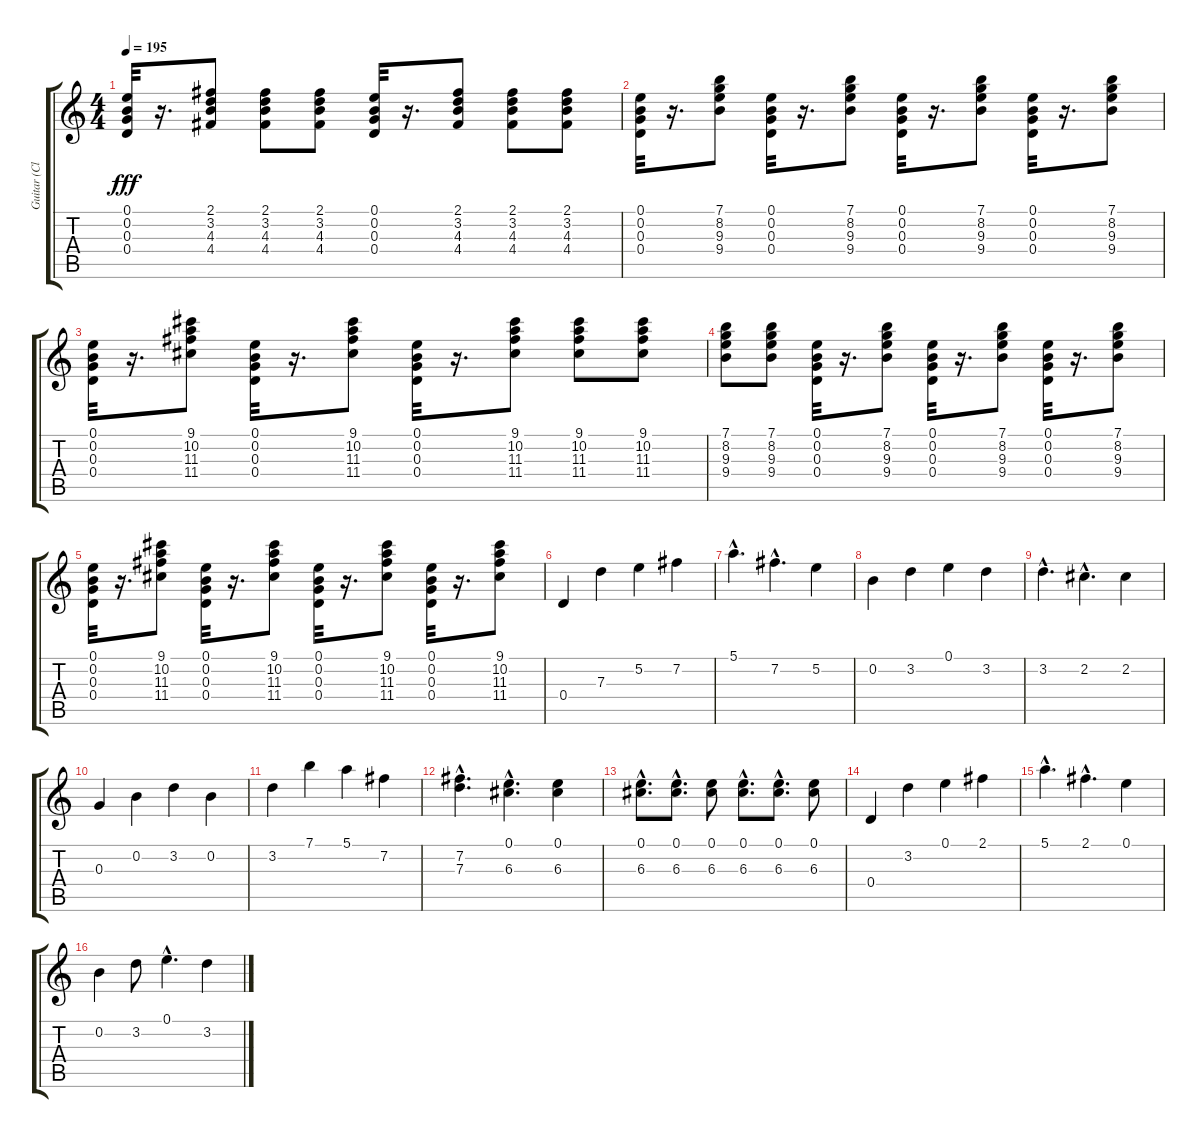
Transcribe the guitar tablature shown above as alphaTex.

\track ("Guitar (Clean)" "Guitar (Cl") {instrument electricguitarclean}
\staff {score tabs}
\tuning (E4 B3 G3 D3 A2 E2) {hide}
\ts (4 4)
\tempo 195
\clef g2
\ks c
(0.1 0.2 0.3 0.4).32{dy fff} r.16{d} (2.1 3.2 4.3 4.4).8 (2.1 3.2 4.3 4.4).8 (2.1 3.2 4.3 4.4).8 (0.1 0.2 0.3 0.4).32 r.16{d} (2.1 3.2 4.3 4.4).8 (2.1 3.2 4.3 4.4).8 (2.1 3.2 4.3 4.4).8 |
(0.1 0.2 0.3 0.4).32 r.16{d} (7.1 8.2 9.3 9.4).8 (0.1 0.2 0.3 0.4).32 r.16{d} (7.1 8.2 9.3 9.4).8 (0.1 0.2 0.3 0.4).32 r.16{d} (7.1 8.2 9.3 9.4).8 (0.1 0.2 0.3 0.4).32 r.16{d} (7.1 8.2 9.3 9.4).8 |
(0.1 0.2 0.3 0.4).32 r.16{d} (9.1 10.2 11.3 11.4).8 (0.1 0.2 0.3 0.4).32 r.16{d} (9.1 10.2 11.3 11.4).8 (0.1 0.2 0.3 0.4).32 r.16{d} (9.1 10.2 11.3 11.4).8 (9.1 10.2 11.3 11.4).8 (9.1 10.2 11.3 11.4).8 |
(7.1 8.2 9.3 9.4).8 (7.1 8.2 9.3 9.4).8 (0.1 0.2 0.3 0.4).32 r.16{d} (7.1 8.2 9.3 9.4).8 (0.1 0.2 0.3 0.4).32 r.16{d} (7.1 8.2 9.3 9.4).8 (0.1 0.2 0.3 0.4).32 r.16{d} (7.1 8.2 9.3 9.4).8 |
(0.1 0.2 0.3 0.4).32 r.16{d} (9.1 10.2 11.3 11.4).8 (0.1 0.2 0.3 0.4).32 r.16{d} (9.1 10.2 11.3 11.4).8 (0.1 0.2 0.3 0.4).32 r.16{d} (9.1 10.2 11.3 11.4).8 (0.1 0.2 0.3 0.4).32 r.16{d} (9.1 10.2 11.3 11.4).8 |
0.4.4 7.3.4 5.2.4 7.2.4 |
5.1{hac}.4{d} 7.2{hac}.4{d} 5.2.4 |
0.2.4 3.2.4 0.1.4 3.2.4 |
3.2{hac}.4{d} 2.2{hac}.4{d} 2.2.4 |
0.3.4 0.2.4 3.2.4 0.2.4 |
3.2.4 7.1.4 5.1.4 7.2.4 |
(7.2{hac} 7.3{hac}).4{d} (0.1{hac} 6.3{hac}).4{d} (0.1 6.3).4 |
(0.1{hac} 6.3{hac}).8{d} (0.1{hac} 6.3{hac}).8{d} (0.1 6.3).8 (0.1{hac} 6.3{hac}).8{d} (0.1{hac} 6.3{hac}).8{d} (0.1 6.3).8 |
0.4.4 3.2.4 0.1.4 2.1.4 |
5.1{hac}.4{d} 2.1{hac}.4{d} 0.1.4 |
0.2.4 3.2.8 0.1{hac}.4{d} 3.2.4
